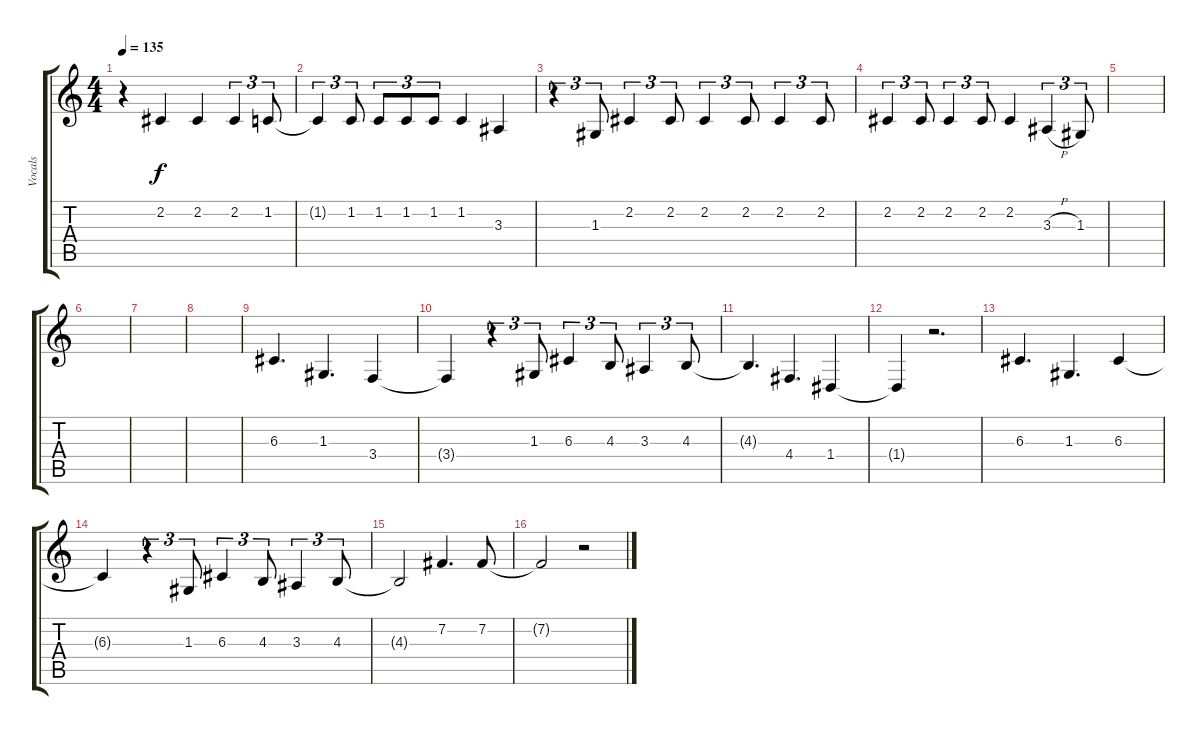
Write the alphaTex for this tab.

\track ("Vocals" "Vocals") {instrument altosax}
\staff {score tabs}
\tuning (E4 B3 G3 D3 A2 E2) {hide}
\ts (4 4)
\tempo 135
\clef g2
\ks c
r.4{dy f} 2.2.4 2.2.4 2.2.4{tu (3 2)} 1.2.8{tu (3 2)} |
1.2{t}.4{tu (3 2)} 1.2.8{tu (3 2)} 1.2.8{tu (3 2)} 1.2.8{tu (3 2)} 1.2.8{tu (3 2)} 1.2.4 3.3.4 |
r.4{tu (3 2)} 1.3.8{tu (3 2)} 2.2.4{tu (3 2)} 2.2.8{tu (3 2)} 2.2.4{tu (3 2)} 2.2.8{tu (3 2)} 2.2.4{tu (3 2)} 2.2.8{tu (3 2)} |
2.2.4{tu (3 2)} 2.2.8{tu (3 2)} 2.2.4{tu (3 2)} 2.2.8{tu (3 2)} 2.2.4 3.3{h}.4{tu (3 2)} 1.3.8{tu (3 2)} |
|
|
|
|
6.3.4{d} 1.3.4{d} 3.4.4 |
3.4{t}.4 r.4{tu (3 2)} 1.3.8{tu (3 2)} 6.3.4{tu (3 2)} 4.3.8{tu (3 2)} 3.3.4{tu (3 2)} 4.3.8{tu (3 2)} |
4.3{t}.4{d} 4.4.4{d} 1.4.4 |
1.4{t}.4 r.2{d} |
6.3.4{d} 1.3.4{d} 6.3.4{instrument lead1square} |
6.3{t}.4 r.4{tu (3 2)} 1.3.8{tu (3 2)} 6.3.4{tu (3 2)} 4.3.8{tu (3 2)} 3.3.4{tu (3 2)} 4.3.8{tu (3 2)} |
4.3{t}.2 7.2.4{d} 7.2.8 |
7.2{t}.2 r.2
